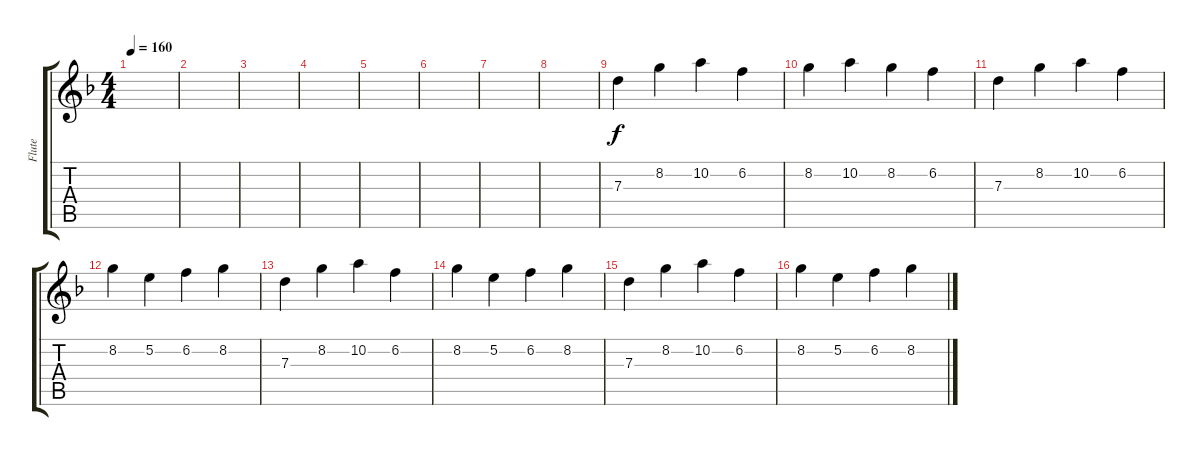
\track ("Flute" "Flute") {instrument flute}
\staff {score tabs}
\tuning (E5 B4 G4 D4 A3 E3) {hide}
\ts (4 4)
\tempo 160
\clef g2
\ks dminor
|
|
|
|
|
|
|
|
7.3.4{volume 16} 8.2.4 10.2.4 6.2.4 |
8.2.4 10.2.4 8.2.4 6.2.4 |
7.3.4 8.2.4 10.2.4 6.2.4 |
8.2.4 5.2.4 6.2.4 8.2.4 |
7.3.4 8.2.4 10.2.4 6.2.4 |
8.2.4 5.2.4 6.2.4 8.2.4 |
7.3.4 8.2.4 10.2.4 6.2.4 |
8.2.4 5.2.4 6.2.4 8.2.4
